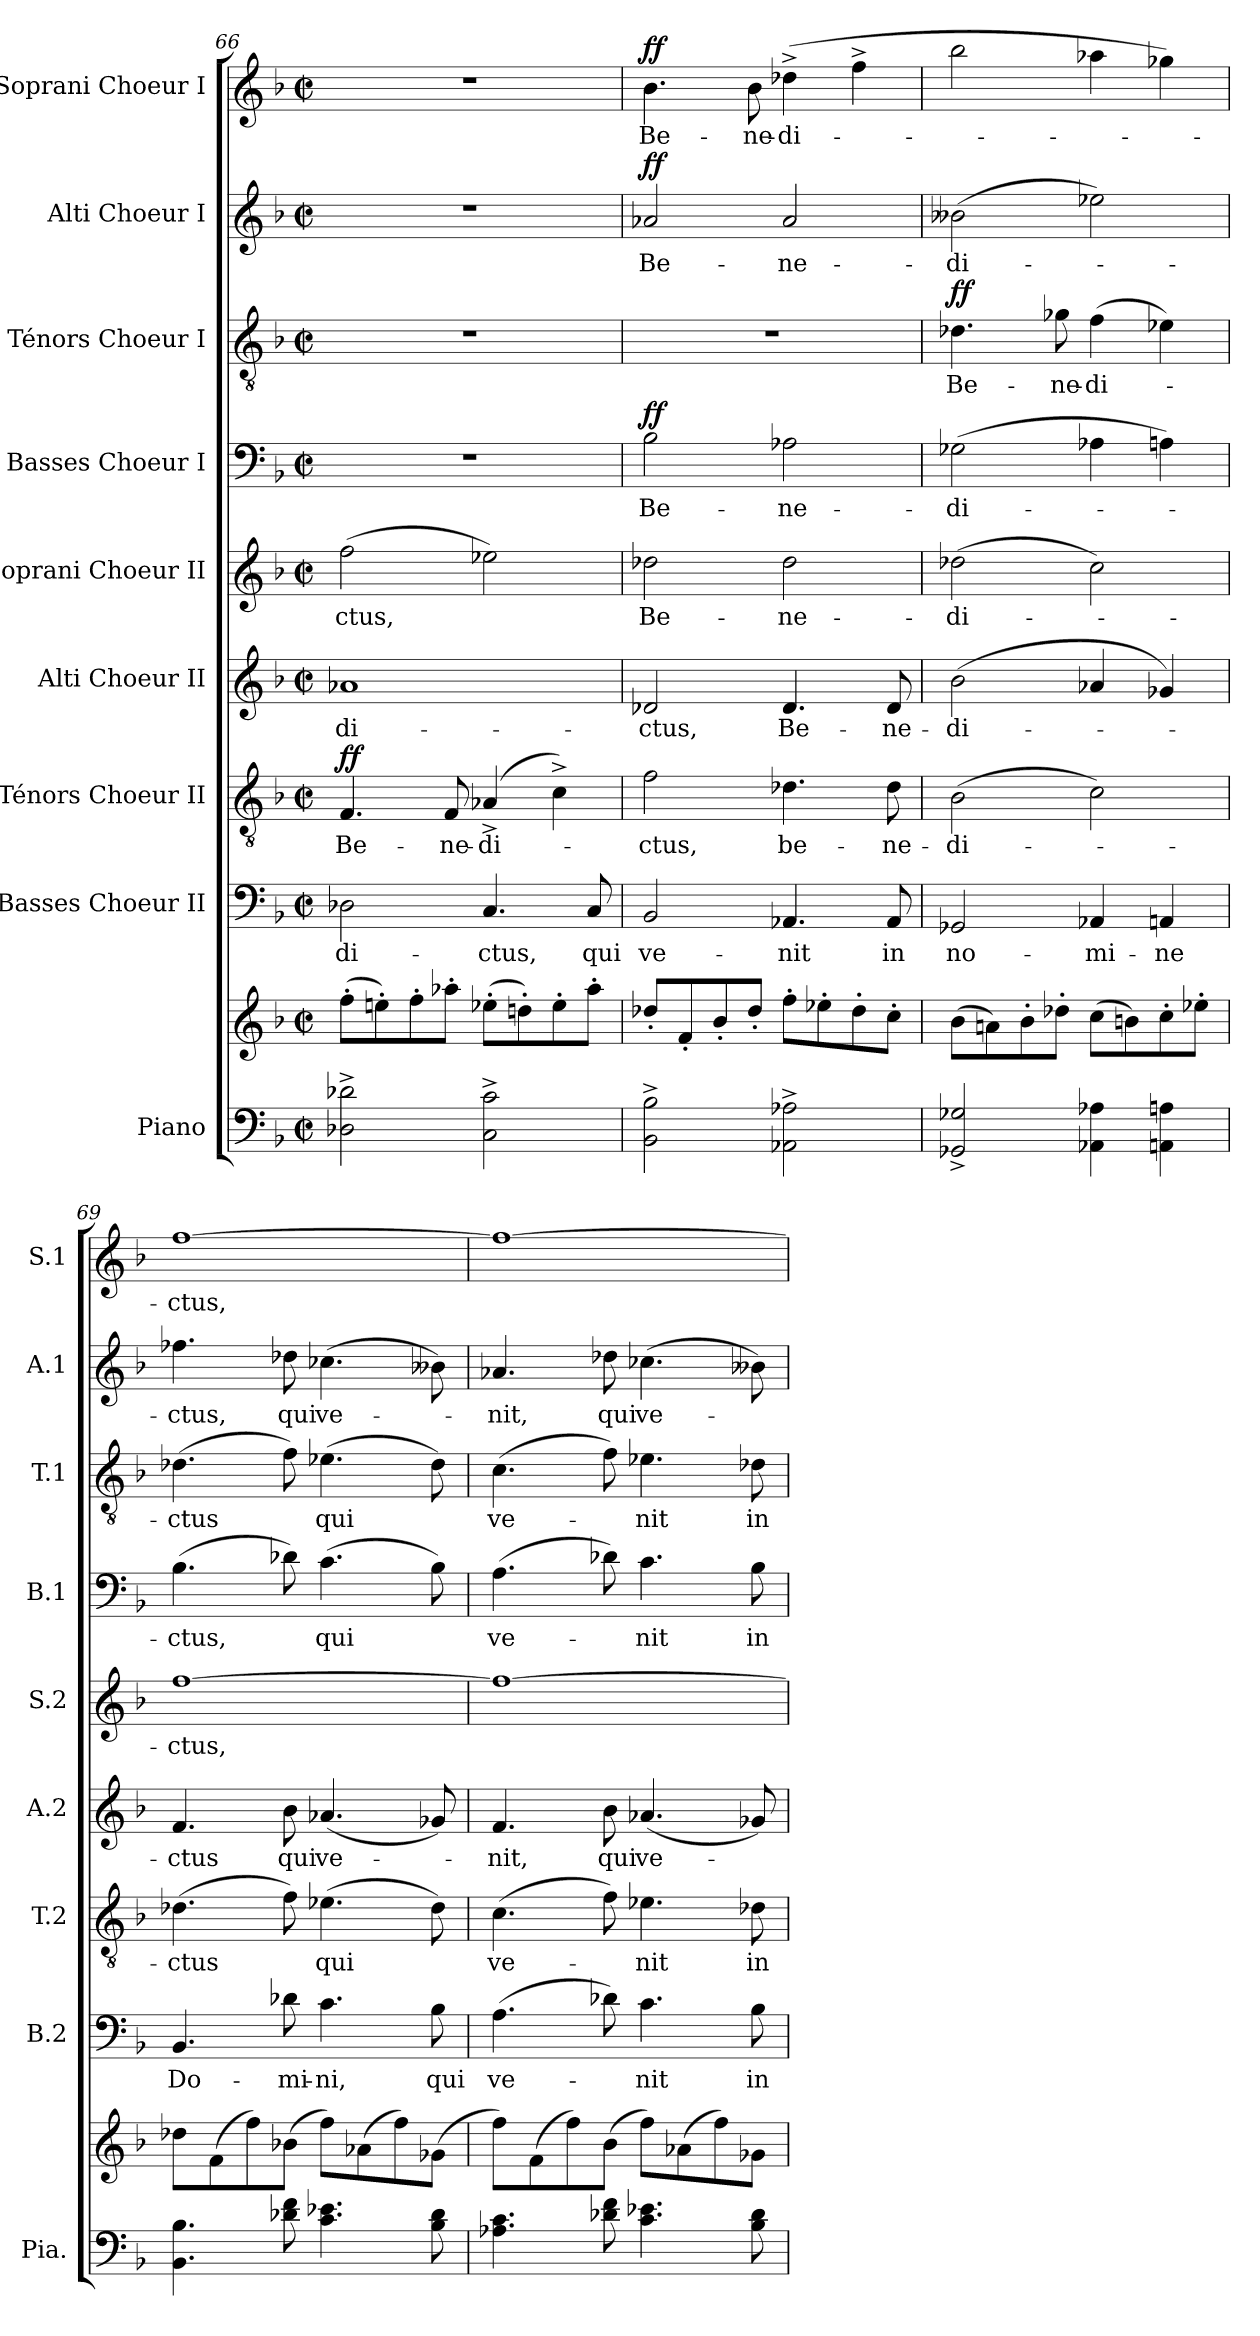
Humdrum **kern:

**kern	**kern	**kern	**text	**kern	**text	**dynam	**kern	**text	**kern	**text	**kern	**text	**dynam	**kern	**text	**dynam	**kern	**text	**dynam	**kern	**text	**dynam
*part9	*part9	*part8	*part8	*part7	*part7	*part7	*part6	*part6	*part5	*part5	*part4	*part4	*part4	*part3	*part3	*part3	*part2	*part2	*part2	*part1	*part1	*part1
*staff10	*staff9	*staff8	*staff8	*staff7	*staff7	*staff7	*staff6	*staff6	*staff5	*staff5	*staff4	*staff4	*staff4	*staff3	*staff3	*staff3	*staff2	*staff2	*staff2	*staff1	*staff1	*staff1
*I"Piano	*	*I"Basses Choeur II	*	*I"Ténors Choeur II	*	*	*I"Alti Choeur II	*	*I"Soprani Choeur II	*	*I"Basses Choeur I	*	*	*I"Ténors Choeur I	*	*	*I"Alti Choeur I	*	*	*I"Soprani Choeur I	*	*
*I'Pia.	*	*I'B.2	*	*I'T.2	*	*	*I'A.2	*	*I'S.2	*	*I'B.1	*	*	*I'T.1	*	*	*I'A.1	*	*	*I'S.1	*	*
*clefF4	*clefG2	*clefF4	*	*clefGv2	*	*	*clefG2	*	*clefG2	*	*clefF4	*	*	*clefGv2	*	*	*clefG2	*	*	*clefG2	*	*
*	*	*	*	*	*	*	*	*	*	*	*	*	*	*	*	*	*ITrd2c3	*	*	*	*	*
*k[b-]	*k[b-]	*k[b-]	*	*k[b-]	*	*	*k[b-]	*	*k[b-]	*	*k[b-]	*	*	*k[b-]	*	*	*k[f#c#]	*	*	*k[b-]	*	*
*M2/2	*M2/2	*M2/2	*	*M2/2	*	*	*M2/2	*	*M2/2	*	*M2/2	*	*	*M2/2	*	*	*M2/2	*	*	*M2/2	*	*
*met(c|)	*met(c|)	*met(c|)	*	*met(c|)	*	*	*met(c|)	*	*met(c|)	*	*met(c|)	*	*	*met(c|)	*	*	*met(c|)	*	*	*met(c|)	*	*
=66	=66	=66	=66	=66	=66	=66	=66	=66	=66	=66	=66	=66	=66	=66	=66	=66	=66	=66	=66	=66	=66	=66
!	!	!	!	!	!	!LO:DY:a	!	!	!	!	!	!	!	!	!	!	!	!	!	!	!	!
2D-X\^ 2d-X\^	(8ff'\L	2D-X\	-di-	4.F/	Be-	ff	1a-Xi	-di-	(2ff\	-ctus,	1r	.	.	1r	.	.	1r	.	.	1r	.	.
.	8een'\)	.	.	.	.	.	.	.	.	.	.	.	.	.	.	.	.	.	.	.	.	.
.	8ff'\	.	.	.	.	.	.	.	.	.	.	.	.	.	.	.	.	.	.	.	.	.
.	8aa-X'\J	.	.	8F/	-ne-	.	.	.	.	.	.	.	.	.	.	.	.	.	.	.	.	.
2C\^ 2c\^	(8ee-X'\L	4.C/	-ctus,	(4A-X^/	-di-	.	.	.	2ee-X\)	.	.	.	.	.	.	.	.	.	.	.	.	.
.	8ddn'\)	.	.	.	.	.	.	.	.	.	.	.	.	.	.	.	.	.	.	.	.	.
.	8ee-'\	.	.	4c^\)	.	.	.	.	.	.	.	.	.	.	.	.	.	.	.	.	.	.
.	8aa-'\J	8C/	qui	.	.	.	.	.	.	.	.	.	.	.	.	.	.	.	.	.	.	.
!!LO:PB:g=z
=67	=67	=67	=67	=67	=67	=67	=67	=67	=67	=67	=67	=67	=67	=67	=67	=67	=67	=67	=67	=67	=67	=67
!	!	!	!	!	!	!	!	!	!	!	!	!	!LO:DY:a	!	!	!	!	!	!LO:DY:a	!	!	!LO:DY:a
2BB-\^ 2B-\^	8dd-X'/L	2BB-/	ve-	2f\	-ctus,	.	2d-Xi/	-ctus,	2dd-X\	Be-	2B-\	Be-	ff	1r	.	.	2fni/	Be-	ff	4.b-\	Be-	ff
.	8f'/	.	.	.	.	.	.	.	.	.	.	.	.	.	.	.	.	.	.	.	.	.
.	8b-'/	.	.	.	.	.	.	.	.	.	.	.	.	.	.	.	.	.	.	.	.	.
.	8dd-'/J	.	.	.	.	.	.	.	.	.	.	.	.	.	.	.	.	.	.	8b-\	-ne-	.
2AA-X\^ 2A-X\^	8ff'\L	4.AA-X/	-nit	4.d-X\	be-	.	4.d-i/	Be-	2dd-\	-ne-	2A-X\	-ne-	.	.	.	.	2fi/	-ne-	.	(4dd-X^\	-di-	.
.	8ee-X'\	.	.	.	.	.	.	.	.	.	.	.	.	.	.	.	.	.	.	.	.	.
.	8dd-'\	.	.	.	.	.	.	.	.	.	.	.	.	.	.	.	.	.	.	4ff^\	.	.
.	8cc'\J	8AA-/	in	8d-\	-ne-	.	8d-i/	-ne-	.	.	.	.	.	.	.	.	.	.	.	.	.	.
=68	=68	=68	=68	=68	=68	=68	=68	=68	=68	=68	=68	=68	=68	=68	=68	=68	=68	=68	=68	=68	=68	=68
!	!	!	!	!	!	!	!	!	!	!	!	!	!	!	!	!LO:DY:a	!	!	!	!	!	!
2GG-X/^ 2G-X/^	(8b-\L	2GG-Xi/	no-	(2B-\	-di-	.	(2b-i\	-di-	(2dd-X\	-di-	(2G-X\	-di-	.	4.d-X\	Be-	ff	(2g-Xi\	-di-	.	2bb-\	.	.
.	8an\)	.	.	.	.	.	.	.	.	.	.	.	.	.	.	.	.	.	.	.	.	.
.	8b-'\	.	.	.	.	.	.	.	.	.	.	.	.	.	.	.	.	.	.	.	.	.
.	8dd-X'\J	.	.	.	.	.	.	.	.	.	.	.	.	8g-X\	-ne-	.	.	.	.	.	.	.
4AA-X\ 4A-X\	(8cc\L	4AA-Xi/	-mi-	2c\)	.	.	4a-Xi/	.	2cc\)	.	4A-X\	.	.	(4f\	-di-	.	2ccni\)	.	.	4aa-X\	.	.
.	8bn\)	.	.	.	.	.	.	.	.	.	.	.	.	.	.	.	.	.	.	.	.	.
4AAn\ 4An\	8cc'\	4AAni/	-ne	.	.	.	4g-Xi/)	.	.	.	4An\)	.	.	4e-X\)	.	.	.	.	.	4gg-X\)	.	.
.	8ee-X'\J	.	.	.	.	.	.	.	.	.	.	.	.	.	.	.	.	.	.	.	.	.
=69	=69	=69	=69	=69	=69	=69	=69	=69	=69	=69	=69	=69	=69	=69	=69	=69	=69	=69	=69	=69	=69	=69
4.BB-\ 4.B-\	8dd-X\L	4.BB-/	Do-	(4.d-X\	-ctus	.	4.fi/	-ctus	[1ff	-ctus,	(4.B-\	-ctus,	.	(4.d-X\	-ctus	.	4.dd-Xi\	-ctus,	.	[1ff	-ctus,	.
.	(8f\	.	.	.	.	.	.	.	.	.	.	.	.	.	.	.	.	.	.	.	.	.
.	8ff\)	.	.	.	.	.	.	.	.	.	.	.	.	.	.	.	.	.	.	.	.	.
8d-X\ 8f\	(8b-X\J	8d-X\	-mi-	8f\)	.	.	8b-i\	qui	.	.	8d-X\)	.	.	8f\)	.	.	8b-Xi\	qui	.	.	.	.
4.c\ 4.e-X\	8ff\L)	4.c\	-ni,	(4.e-X\	qui	.	(4.a-Xi/	ve-	.	.	(4.c\	qui	.	(4.e-X\	qui	.	(4.a-Xi\	ve-	.	.	.	.
.	(8a-X\	.	.	.	.	.	.	.	.	.	.	.	.	.	.	.	.	.	.	.	.	.
.	8ff\)	.	.	.	.	.	.	.	.	.	.	.	.	.	.	.	.	.	.	.	.	.
8B-\ 8d-\	(8g-X\J	8B-\	qui	8d-\)	.	.	8g-Xi/)	.	.	.	8B-\)	.	.	8d-\)	.	.	8g-Xi\)	.	.	.	.	.
=70	=70	=70	=70	=70	=70	=70	=70	=70	=70	=70	=70	=70	=70	=70	=70	=70	=70	=70	=70	=70	=70	=70
4.A-X\ 4.c\	8ff\L)	(4.A\	ve-	(4.c\	-ve-	.	4.fi/	-nit,	1ff_	.	(4.A\	-ve-	.	(4.c\	-ve-	.	4.fni/	-nit,	.	1ff_	.	.
.	(8f\	.	.	.	.	.	.	.	.	.	.	.	.	.	.	.	.	.	.	.	.	.
.	8ff\)	.	.	.	.	.	.	.	.	.	.	.	.	.	.	.	.	.	.	.	.	.
8d-X\ 8f\	(8b-\J	8d-X\)	.	8f\)	.	.	8b-i\	qui	.	.	8d-X\)	.	.	8f\)	.	.	8b-Xi\	qui	.	.	.	.
4.c\ 4.e-X\	8ff\L)	4.c\	-nit	4.e-X\	-nit	.	(4.a-Xi/	ve-	.	.	4.c\	-nit	.	4.e-X\	-nit	.	(4.a-Xi\	ve-	.	.	.	.
.	(8a-X\	.	.	.	.	.	.	.	.	.	.	.	.	.	.	.	.	.	.	.	.	.
.	8ff\)	.	.	.	.	.	.	.	.	.	.	.	.	.	.	.	.	.	.	.	.	.
8B-\ 8d-\	8g-X\J	8B-\	in	8d-X\	in	.	8g-Xi/)	.	.	.	8B-\	in	.	8d-X\	in	.	8g-Xi\)	.	.	.	.	.
=	=	=	=	=	=	=	=	=	=	=	=	=	=	=	=	=	=	=	=	=	=	=
*-	*-	*-	*-	*-	*-	*-	*-	*-	*-	*-	*-	*-	*-	*-	*-	*-	*-	*-	*-	*-	*-	*-
